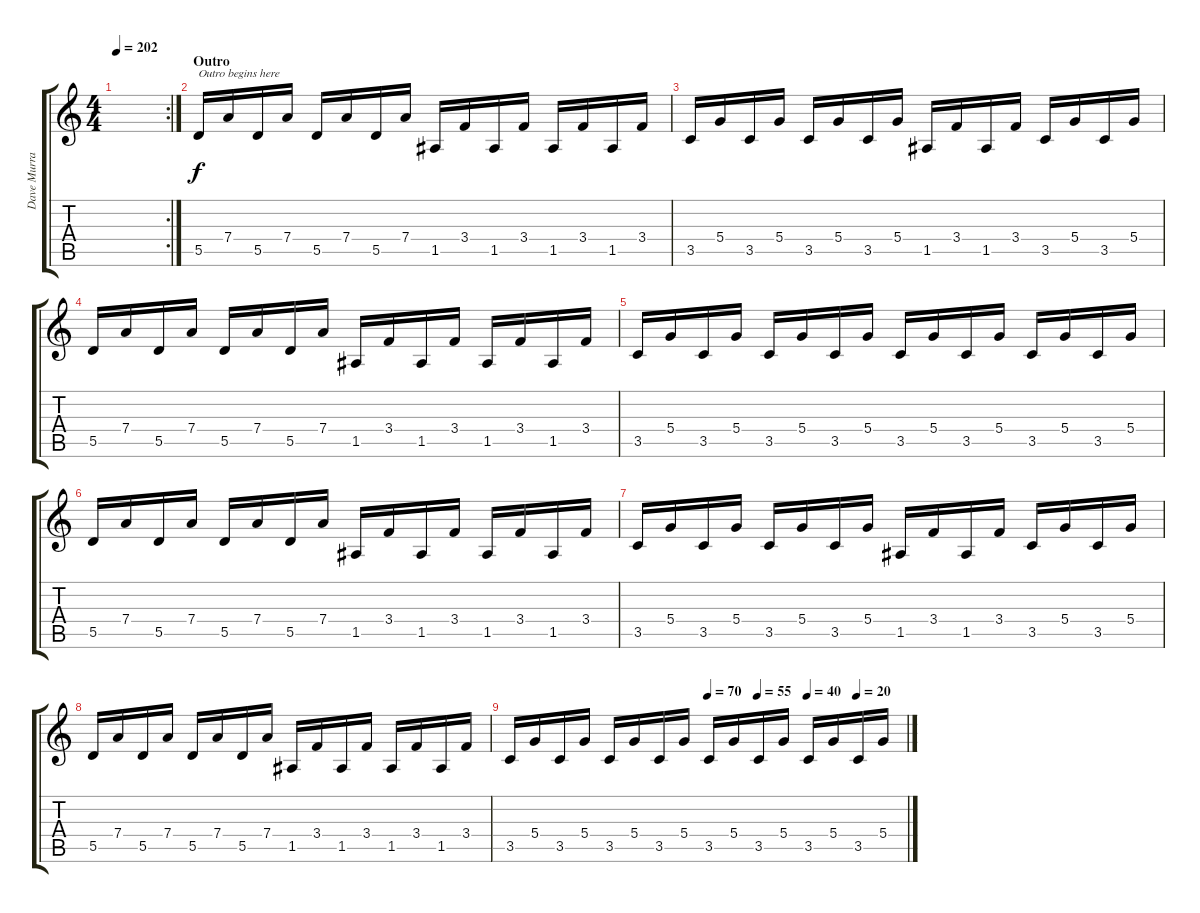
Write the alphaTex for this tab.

\track ("Dave Murray Distortion" "Dave Murra") {instrument distortionguitar}
\staff {score tabs}
\tuning (E4 B3 G3 D3 A2 E2) {hide}
\rc 2
\ts (4 4)
\tempo 202
\clef g2
\ks c
|
\section ("" "Outro")
5.5.16{txt "Outro begins here"} 7.4.16 5.5.16 7.4.16 5.5.16 7.4.16 5.5.16 7.4.16 1.5.16 3.4.16 1.5.16 3.4.16 1.5.16 3.4.16 1.5.16 3.4.16 |
3.5.16 5.4.16 3.5.16 5.4.16 3.5.16 5.4.16 3.5.16 5.4.16 1.5.16 3.4.16 1.5.16 3.4.16 3.5.16 5.4.16 3.5.16 5.4.16 |
5.5.16 7.4.16 5.5.16 7.4.16 5.5.16 7.4.16 5.5.16 7.4.16 1.5.16 3.4.16 1.5.16 3.4.16 1.5.16 3.4.16 1.5.16 3.4.16 |
3.5.16 5.4.16 3.5.16 5.4.16 3.5.16 5.4.16 3.5.16 5.4.16 3.5.16 5.4.16 3.5.16 5.4.16 3.5.16 5.4.16 3.5.16 5.4.16 |
5.5.16 7.4.16 5.5.16 7.4.16 5.5.16 7.4.16 5.5.16 7.4.16 1.5.16 3.4.16 1.5.16 3.4.16 1.5.16 3.4.16 1.5.16 3.4.16 |
3.5.16 5.4.16 3.5.16 5.4.16 3.5.16 5.4.16 3.5.16 5.4.16 1.5.16 3.4.16 1.5.16 3.4.16 3.5.16 5.4.16 3.5.16 5.4.16 |
5.5.16 7.4.16 5.5.16 7.4.16 5.5.16 7.4.16 5.5.16 7.4.16 1.5.16 3.4.16 1.5.16 3.4.16 1.5.16 3.4.16 1.5.16 3.4.16 |
\tempo (70 0.5)
\tempo (55 0.625)
\tempo (40 0.75)
\tempo (20 0.875)
3.5.16 5.4.16 3.5.16 5.4.16 3.5.16 5.4.16 3.5.16 5.4.16 3.5.16 5.4.16 3.5.16 5.4.16 3.5.16 5.4.16 3.5.16 5.4.16
